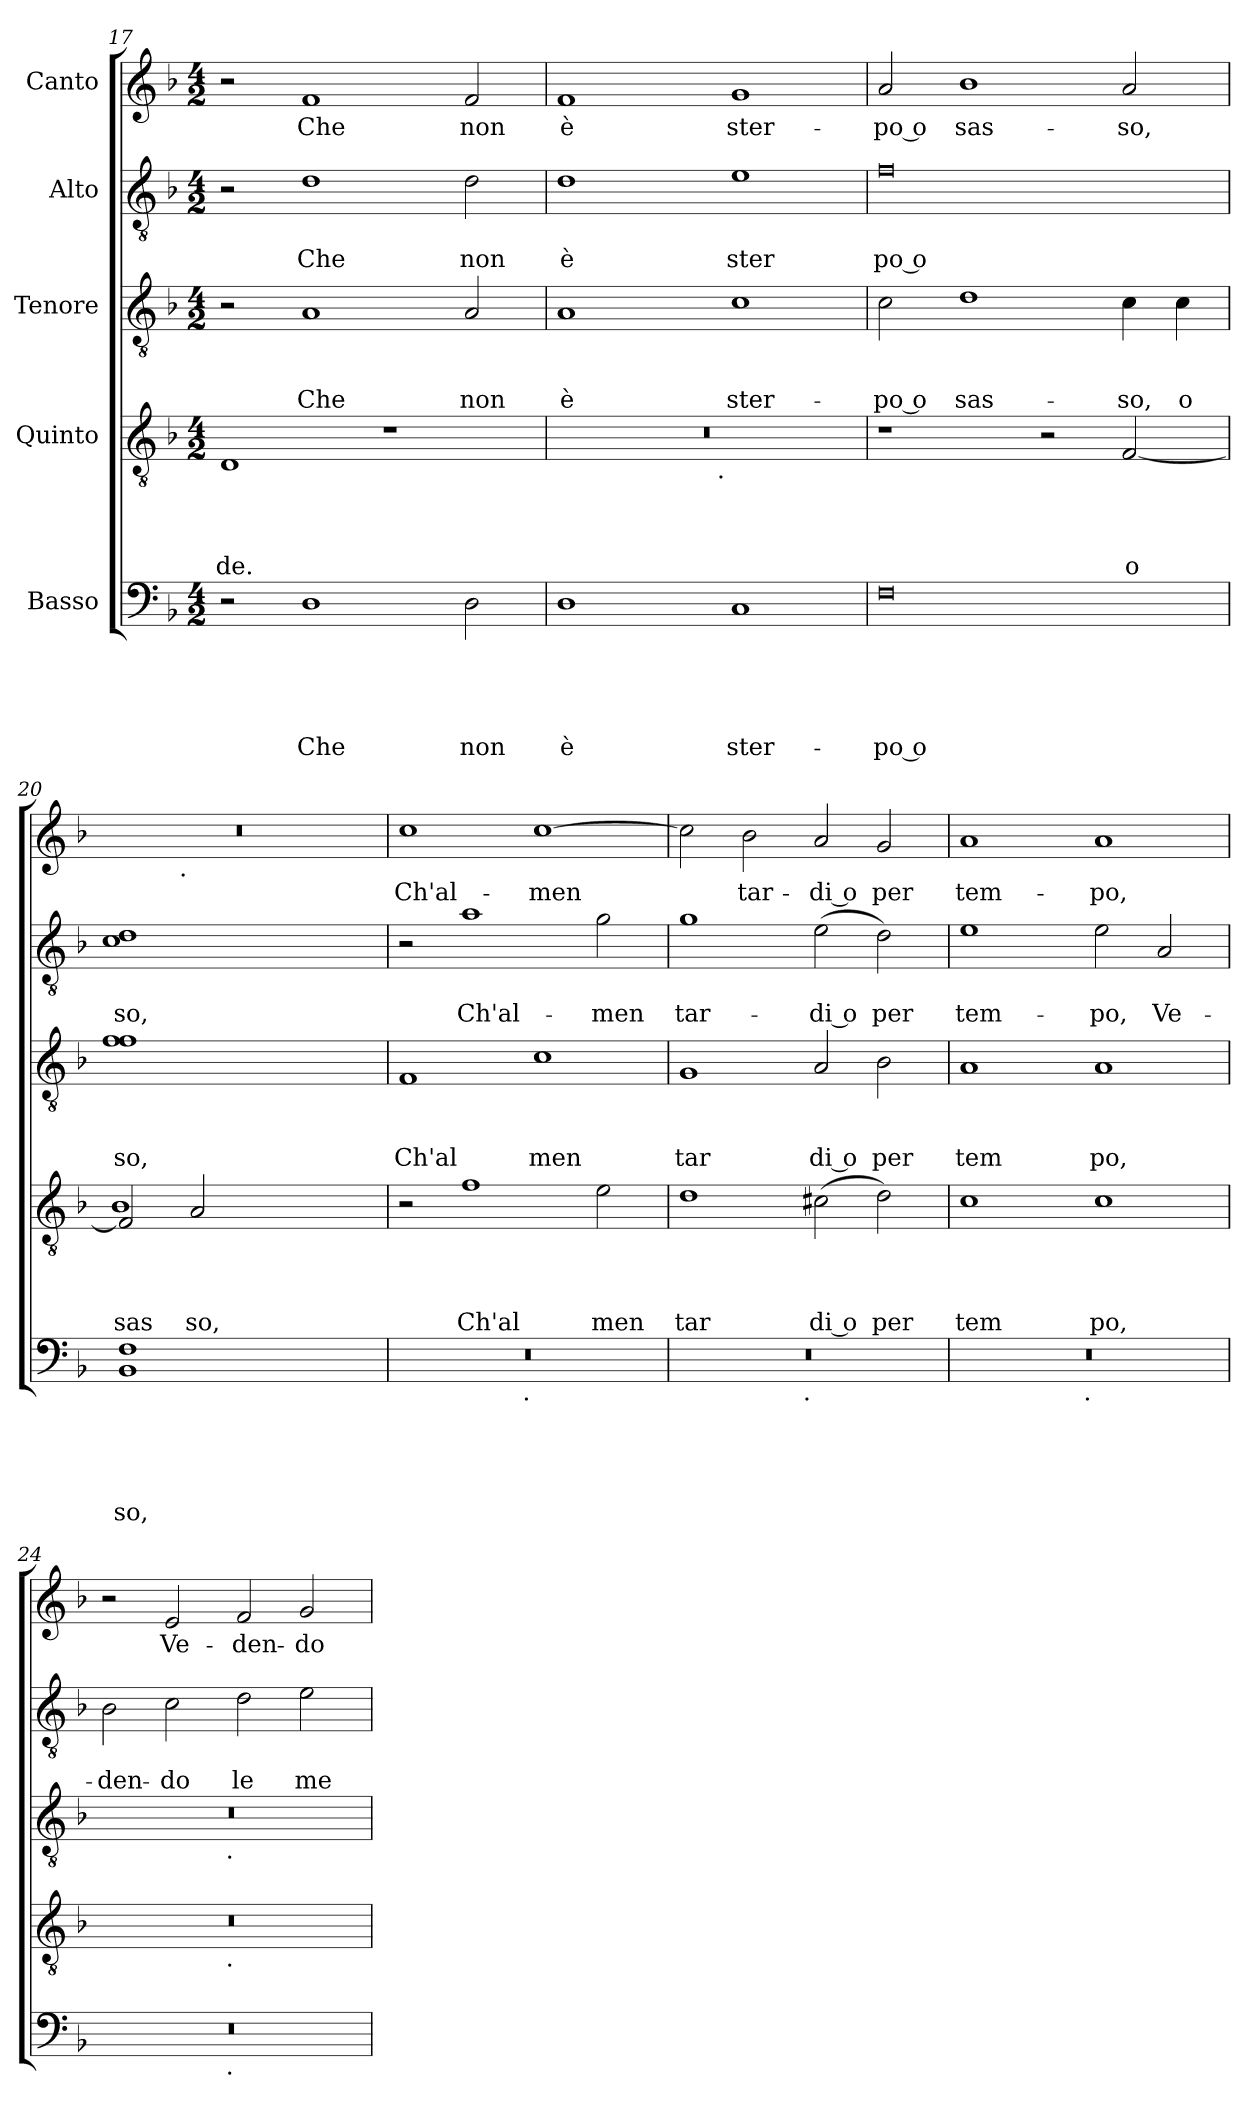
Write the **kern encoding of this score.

**kern	**text	**text	**text	**text	**text	**kern	**text	**text	**text	**text	**kern	**text	**text	**text	**kern	**text	**text	**kern	**text
*part5	*part5	*part5	*part5	*part5	*part5	*part4	*part4	*part4	*part4	*part4	*part3	*part3	*part3	*part3	*part2	*part2	*part2	*part1	*part1
*staff5	*staff5	*staff5	*staff5	*staff5	*staff5	*staff4	*staff4	*staff4	*staff4	*staff4	*staff3	*staff3	*staff3	*staff3	*staff2	*staff2	*staff2	*staff1	*staff1
*I"Basso	*	*	*	*	*	*I"Quinto	*	*	*	*	*I"Tenore	*	*	*	*I"Alto	*	*	*I"Canto	*
*clefF4	*	*	*	*	*	*clefGv2	*	*	*	*	*clefGv2	*	*	*	*clefGv2	*	*	*clefG2	*
*k[b-]	*	*	*	*	*	*k[b-]	*	*	*	*	*k[b-]	*	*	*	*k[b-]	*	*	*k[b-]	*
*F:	*	*	*	*	*	*F:	*	*	*	*	*F:	*	*	*	*F:	*	*	*F:	*
*M4/2	*	*	*	*	*	*M4/2	*	*	*	*	*M4/2	*	*	*	*M4/2	*	*	*M4/2	*
=17	=17	=17	=17	=17	=17	=17	=17	=17	=17	=17	=17	=17	=17	=17	=17	=17	=17	=17	=17
!	!	!	!	!	!	!	!	!	!	!LO:LY:b	!	!	!	!	!	!	!	!	!
2r	.	.	.	.	.	1D	.	.	.	de.	2r	.	.	.	2r	.	.	2r	.
!	!	!	!	!	!LO:LY:b	!	!	!	!	!	!	!	!	!LO:LY:b	!	!	!LO:LY:b	!	!LO:LY:b
1D	.	.	.	.	Che	.	.	.	.	.	1A	.	.	Che	1d	.	Che	1f	Che
.	.	.	.	.	.	1r	.	.	.	.	.	.	.	.	.	.	.	.	.
!	!	!	!	!	!LO:LY:b	!	!	!	!	!	!	!	!	!LO:LY:b	!	!	!LO:LY:b	!	!LO:LY:b
2D\	.	.	.	.	non	.	.	.	.	.	2A/	.	.	non	2d\	.	non	2f/	non
=18	=18	=18	=18	=18	=18	=18	=18	=18	=18	=18	=18	=18	=18	=18	=18	=18	=18	=18	=18
!	!	!	!	!	!LO:LY:b	!	!	!	!	!	!	!	!	!LO:LY:b	!	!	!LO:LY:b	!	!LO:LY:b
*	*	*	*	*	*	*^	*	*	*	*	*	*	*	*	*	*	*	*	*
1D	.	.	.	.	è	0r	2ryy	.	.	.	.	1A	.	.	è	1d	.	è	1f	è
.	.	.	.	.	.	.	4...ryy	.	.	.	.	.	.	.	.	.	.	.	.	.
!	!	!	!	!	!	!	!LO:TX:b:t=.	!	!	!	!	!	!	!	!	!	!	!	!	!
.	.	.	.	.	.	.	1ryy	.	.	.	.	.	.	.	.	.	.	.	.	.
!	!	!	!	!	!LO:LY:b	!	!	!	!	!	!	!	!	!	!LO:LY:b	!	!	!LO:LY:b	!	!LO:LY:b
1C	.	.	.	.	ster-	.	.	.	.	.	.	1c	.	.	ster-	1e	.	ster	1g	ster-
.	.	.	.	.	.	.	32ryy	.	.	.	.	.	.	.	.	.	.	.	.	.
=19	=19	=19	=19	=19	=19	=19	=19	=19	=19	=19	=19	=19	=19	=19	=19	=19	=19	=19	=19	=19
!	!	!	!	!	!LO:LY:b:rj	!	!	!	!	!	!	!	!	!	!LO:LY:b:rj	!	!	!LO:LY:b:rj	!	!LO:LY:b:rj
*	*	*	*	*	*	*v	*v	*	*	*	*	*	*	*	*	*	*	*	*	*
0F	.	.	.	.	-po o	1r	.	.	.	.	2c\	.	.	-po o	0f	.	po o	2a/	-po o
!	!	!	!	!	!	!	!	!	!	!	!	!	!	!LO:LY:b	!	!	!	!	!LO:LY:b
.	.	.	.	.	.	.	.	.	.	.	1d	.	.	sas-	.	.	.	1b-	sas-
.	.	.	.	.	.	2r	.	.	.	.	.	.	.	.	.	.	.	.	.
!	!	!	!	!	!	!	!	!	!	!LO:LY:b	!	!	!	!LO:LY:b	!	!	!	!	!LO:LY:b
.	.	.	.	.	.	[>2F/	.	.	.	o	4c\	.	.	-so,	.	.	.	2a/	-so,
!	!	!	!	!	!	!	!	!	!	!	!	!	!	!LO:LY:b	!	!	!	!	!
.	.	.	.	.	.	.	.	.	.	.	4c\	.	.	o	.	.	.	.	.
!!LO:PB:g=z
=20	=20	=20	=20	=20	=20	=20	=20	=20	=20	=20	=20	=20	=20	=20	=20	=20	=20	=20	=20
!	!	!	!	!	!LO:LY:b	!	!	!	!	!LO:LY:b	!	!	!	!LO:LY:b	!	!	!LO:LY:b	!	!
*	*	*	*	*	*	*^	*	*	*	*	*	*	*	*	*	*	*	*^	*
1BB- 1F	.	.	.	.	-so,	2F/]	1B-	.	.	.	sas	1f 1f	.	.	so,	1c 1d	.	-so,	0r	4...ryy	.
!	!	!	!	!	!	!	!	!	!	!	!	!	!	!	!	!	!	!	!	!LO:TX:b:t=.	!
.	.	.	.	.	.	.	.	.	.	.	.	.	.	.	.	.	.	.	.	1ryy	.
!	!	!	!	!	!	!	!	!	!	!	!LO:LY:b	!	!	!	!	!	!	!	!	!	!
.	.	.	.	.	.	2A/	.	.	.	.	so,	.	.	.	.	.	.	.	.	.	.
1ryy	.	.	.	.	.	1ryy	1ryy	.	.	.	.	1ryy	.	.	.	1ryy	.	.	.	.	.
.	.	.	.	.	.	.	.	.	.	.	.	.	.	.	.	.	.	.	.	2ryy	.
.	.	.	.	.	.	.	.	.	.	.	.	.	.	.	.	.	.	.	.	32ryy	.
=21	=21	=21	=21	=21	=21	=21	=21	=21	=21	=21	=21	=21	=21	=21	=21	=21	=21	=21	=21	=21	=21
!	!	!	!	!	!	!	!	!	!	!	!	!	!	!	!LO:LY:b	!	!	!	!	!	!LO:LY:b
*^	*	*	*	*	*	*v	*v	*	*	*	*	*	*	*	*	*	*	*	*v	*v	*
0r	2ryy	.	.	.	.	.	2r	.	.	.	.	1F	.	.	Ch'al	2r	.	.	1cc	Ch'al-
!	!	!	!	!	!	!	!	!	!	!	!LO:LY:b	!	!	!	!	!	!	!LO:LY:b	!	!
.	4...ryy	.	.	.	.	.	1f	.	.	.	Ch'al	.	.	.	.	1a	.	Ch'al-	.	.
!	!LO:TX:b:t=.	!	!	!	!	!	!	!	!	!	!	!	!	!	!	!	!	!	!	!
.	1ryy	.	.	.	.	.	.	.	.	.	.	.	.	.	.	.	.	.	.	.
!	!	!	!	!	!	!	!	!	!	!	!	!	!	!	!LO:LY:b	!	!	!	!	!LO:LY:b
.	.	.	.	.	.	.	.	.	.	.	.	1c	.	.	men	.	.	.	[>1cc	-men
!	!	!	!	!	!	!	!	!	!	!	!LO:LY:b	!	!	!	!	!	!	!LO:LY:b	!	!
.	.	.	.	.	.	.	2e\	.	.	.	men	.	.	.	.	2g\	.	-men	.	.
.	32ryy	.	.	.	.	.	.	.	.	.	.	.	.	.	.	.	.	.	.	.
=22	=22	=22	=22	=22	=22	=22	=22	=22	=22	=22	=22	=22	=22	=22	=22	=22	=22	=22	=22	=22
!	!	!	!	!	!	!	!	!	!	!	!LO:LY:b	!	!	!	!LO:LY:b	!	!	!LO:LY:b	!	!
0r	2ryy	.	.	.	.	.	1d	.	.	.	tar	1G	.	.	tar	1g	.	tar-	2cc\]	.
!	!	!	!	!	!	!	!	!	!	!	!	!	!	!	!	!	!	!	!	!LO:LY:b
.	4...ryy	.	.	.	.	.	.	.	.	.	.	.	.	.	.	.	.	.	2b-\	tar-
!	!LO:TX:b:t=.	!	!	!	!	!	!	!	!	!	!	!	!	!	!	!	!	!	!	!
.	1ryy	.	.	.	.	.	.	.	.	.	.	.	.	.	.	.	.	.	.	.
!	!	!	!	!	!	!	!	!	!	!	!LO:LY:b:rj	!	!	!	!LO:LY:b:rj	!	!	!LO:LY:b:rj	!	!LO:LY:b:rj
.	.	.	.	.	.	.	(<2c#X\	.	.	.	di o	2A/	.	.	di o	(>2e\	.	-di o	2a/	-di o
!	!	!	!	!	!	!	!	!	!	!	!LO:LY:b	!	!	!	!LO:LY:b	!	!	!LO:LY:b	!	!LO:LY:b
.	.	.	.	.	.	.	2d\)	.	.	.	per	2B-\	.	.	per	2d\)	.	per	2g/	per
.	32ryy	.	.	.	.	.	.	.	.	.	.	.	.	.	.	.	.	.	.	.
=23	=23	=23	=23	=23	=23	=23	=23	=23	=23	=23	=23	=23	=23	=23	=23	=23	=23	=23	=23	=23
!	!	!	!	!	!	!	!	!	!	!	!LO:LY:b	!	!	!	!LO:LY:b	!	!	!LO:LY:b	!	!LO:LY:b
0r	2ryy	.	.	.	.	.	1c	.	.	.	tem	1A	.	.	tem	1e	.	tem-	1a	tem-
.	4...ryy	.	.	.	.	.	.	.	.	.	.	.	.	.	.	.	.	.	.	.
!	!LO:TX:b:t=.	!	!	!	!	!	!	!	!	!	!	!	!	!	!	!	!	!	!	!
.	1ryy	.	.	.	.	.	.	.	.	.	.	.	.	.	.	.	.	.	.	.
!	!	!	!	!	!	!	!	!	!	!	!LO:LY:b	!	!	!	!LO:LY:b	!	!	!LO:LY:b	!	!LO:LY:b
.	.	.	.	.	.	.	1c	.	.	.	po,	1A	.	.	po,	2e\	.	-po,	1a	-po,
!	!	!	!	!	!	!	!	!	!	!	!	!	!	!	!	!	!	!LO:LY:b	!	!
.	.	.	.	.	.	.	.	.	.	.	.	.	.	.	.	2A/	.	Ve-	.	.
.	32ryy	.	.	.	.	.	.	.	.	.	.	.	.	.	.	.	.	.	.	.
=24	=24	=24	=24	=24	=24	=24	=24	=24	=24	=24	=24	=24	=24	=24	=24	=24	=24	=24	=24	=24
!	!	!	!	!	!	!	!	!	!	!	!	!	!	!	!	!	!	!LO:LY:b	!	!
*	*	*	*	*	*	*	*^	*	*	*	*	*^	*	*	*	*	*	*	*	*
0r	2ryy	.	.	.	.	.	0r	2ryy	.	.	.	.	0r	2ryy	.	.	.	2B-\	.	-den-	2r	.
!	!	!	!	!	!	!	!	!	!	!	!	!	!	!	!	!	!	!	!	!LO:LY:b	!	!LO:LY:b
.	4...ryy	.	.	.	.	.	.	4...ryy	.	.	.	.	.	4...ryy	.	.	.	2c\	.	-do	2e/	Ve-
!	!	!	!	!	!	!	!	!	!	!	!	!	!	!LO:TX:b:t=.	!	!	!	!	!	!	!	!
!	!	!	!	!	!	!	!	!LO:TX:b:t=.	!	!	!	!	!	!	!	!	!	!	!	!	!	!
!	!LO:TX:b:t=.	!	!	!	!	!	!	!	!	!	!	!	!	!	!	!	!	!	!	!	!	!
.	1ryy	.	.	.	.	.	.	1ryy	.	.	.	.	.	1ryy	.	.	.	.	.	.	.	.
!	!	!	!	!	!	!	!	!	!	!	!	!	!	!	!	!	!	!	!	!LO:LY:b	!	!LO:LY:b
.	.	.	.	.	.	.	.	.	.	.	.	.	.	.	.	.	.	2d\	.	le	2f/	-den-
!	!	!	!	!	!	!	!	!	!	!	!	!	!	!	!	!	!	!	!	!LO:LY:b	!	!LO:LY:b
.	.	.	.	.	.	.	.	.	.	.	.	.	.	.	.	.	.	2e\	.	me	2g/	-do
.	32ryy	.	.	.	.	.	.	32ryy	.	.	.	.	.	32ryy	.	.	.	.	.	.	.	.
*v	*v	*	*	*	*	*	*	*	*	*	*	*	*v	*v	*	*	*	*	*	*	*	*
*	*	*	*	*	*	*v	*v	*	*	*	*	*	*	*	*	*	*	*	*	*
=	=	=	=	=	=	=	=	=	=	=	=	=	=	=	=	=	=	=	=
*-	*-	*-	*-	*-	*-	*-	*-	*-	*-	*-	*-	*-	*-	*-	*-	*-	*-	*-	*-
